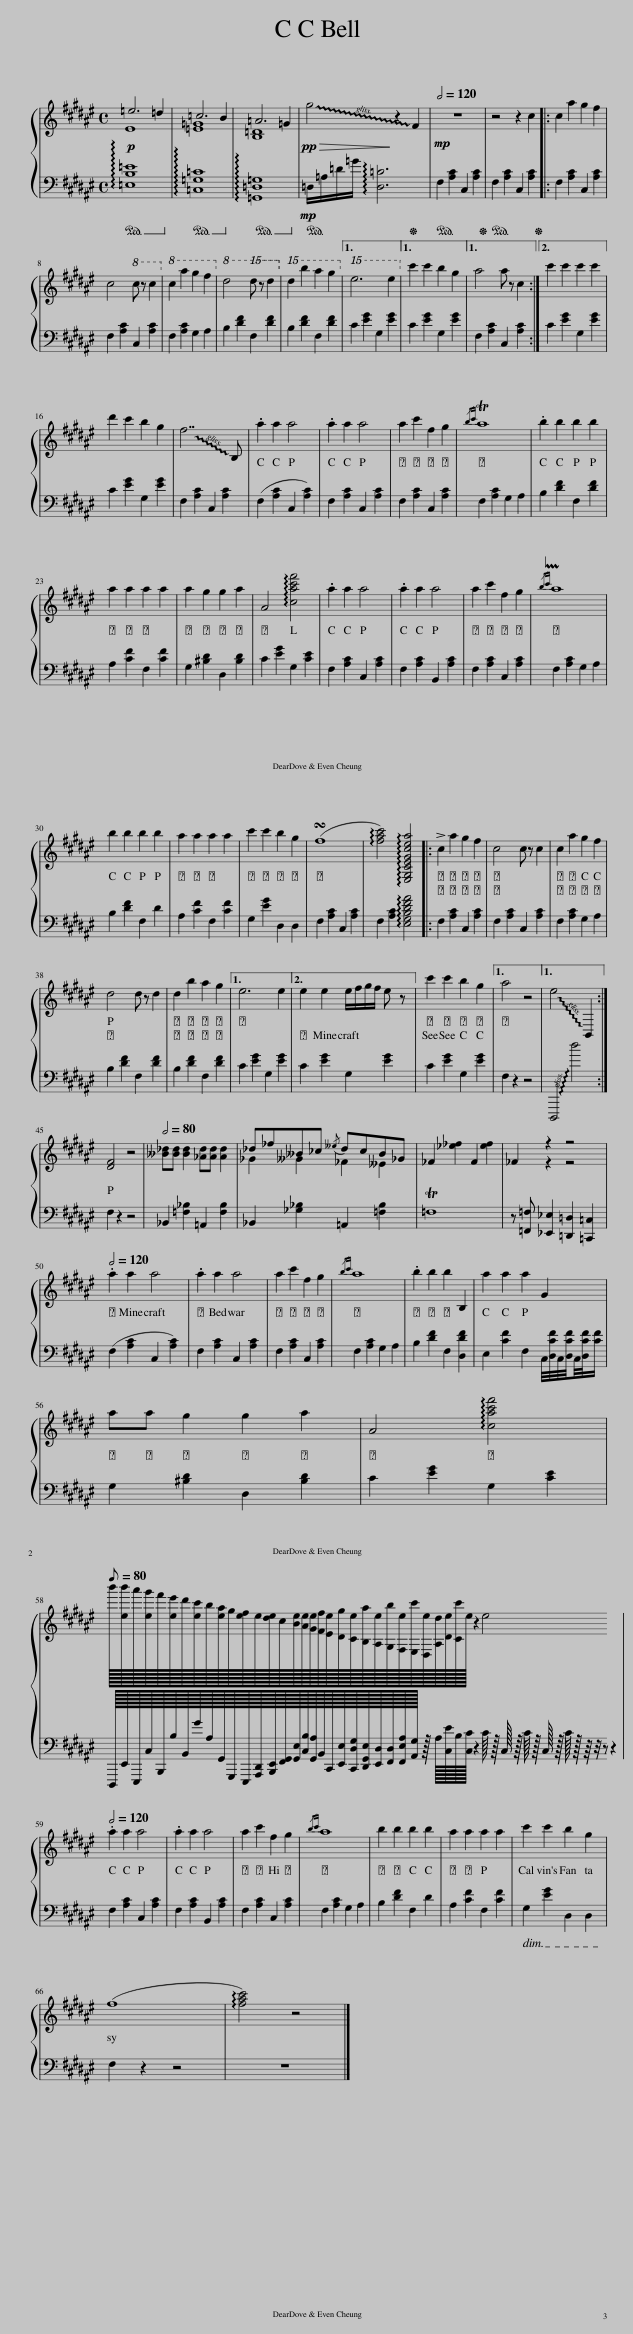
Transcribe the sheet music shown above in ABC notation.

X:1
%%score { ( 1 2 ) | 3 }
L:1/8
M:4/4
I:linebreak $
K:F#
V:1 treble
V:2 treble
V:3 bass
V:1
!p! E8 | [=E=G]8 | [B,=D]8 |!pp!!>(! !~(!g4!>)! z2 !~)!F2 |[Q:1/2=120]!mp! z8 | %5
 z4 z2 c2 |: c2 a2 g2 f2 |$ c4!8va(! c' z c'2!8va)! |!8va(! c'2 a'2 g'2 f'2!8va)! |!8va(! d'4!8va(! d'' z d''2!8va)!!8va)! | %10
!8va(! d''2 b''2 a''2 g''2!8va)! |1!8va(! e''6 e''2!8va)! ||1 c'2 c'2 b2 g2 ||1 a4 a z c2 :|2 c'2 c'2 c'2 c'2 ||$ %15
 d'2 c'2 b2 g2 | !~(!f7 !~)!B, | .a2 a2 a4 | .a2 a2 a4 | a2 c'2 f2 g2 | %20
{/bc'} Ta8 | .b2 b2 b2 b2 |$ a2 a2 a2 a2 | a2 g2 g2 a2 | A4 !arpeggio![cac'f']4 | %25
 .a2 a2 a4 | .a2 a2 a4 | a2 c'2 f2 g2 |{/bc'} Pa8 |$ b2 b2 b2 b2 | %30
 a2 a2 a2 a2 | c'2 c'2 b2 g2 | (!turn!f8 | !arpeggio![fac']4) !arpeggio![E,G,CEGcea]4 |: !>!c2 a2 g2 f2 | %35
 c4 c z c2 | c2 a2 g2 f2 |$ d4 d z d2 | d2 b2 a2 g2 |1 e6 e2 ||2 %40
 e2 e2 e/f/g/f/ e z || c'2 c'2 b2 g2 |1 a4 z4 ||1 !~(!e4 x2 !~)!B,,2 :|$ [DF]4 z4 | %45
[Q:1/2=80] [__B_d][Bd] [Bd]2 [_Ad][Ad] [Ad]2 | _d_f__B_c{/__e} dcB_G | _F2 [_e_f]2 F2 [ef]2 | _F2 z2 z4 |$[Q:1/2=120] .a2 a2 a4 | %50
 .a2 a2 a4 | a2 c'2 f2 g2 |{/bc'} a8 | .b2 b2 b2 B,2 | a2 a2 a2 G2 |$ %55
 aa g2 g2 a2 | A4 !arpeggio![cac'f']4 |$[Q:1/8=80] b'/16[eb']/16a'/16[eg']/16f'/16[ee']/16d'/16[ec']/16b/16[ea]/16g/16[ef]/16e/16[de]/16c/16[Be]/16[Ae]/16[Ge]/16[Ff]/16[Ee]/16[Dg]/16[Ce]/16[B,a]/16[A,e]/16[G,b]/16[F,e]/16[E,c']/16[D,e]/16[A,d]/16[De]/16[Cc']/16e/16 z2 e4 |$[Q:1/2=120] .a2 a2 a4 | .a2 a2 a4 | %60
 a2 c'2 f2 g2 |{/bc'} a8 | b2 b2 b2 b2 | a2 a2 a2 a2 | c'2 c'2 b2 g2 |$ %65
 (f8 | !arpeggio![fac']4) z4 |] %67
V:2
 =e6 =d2 | =c6 B2 | =A6 =G2 | x8 | x8 | %5
 x8 |: x8 |$ x4!8va(! x4!8va)! |!8va(! x8!8va)! |!8va(! x4!8va(! x4!8va)!!8va)! | %10
!8va(! x8!8va)! |1!8va(! x8!8va)! ||1 x8 ||1 x8 :|2 x8 ||$ %15
 x8 | x8 | x8 | x8 | x8 | %20
 x8 | x8 |$ x8 | x8 | x8 | %25
 x8 | x8 | x8 | x8 |$ x8 | %30
 x8 | x8 | x8 | x8 |: x8 | %35
 x8 | x8 |$ x8 | x8 |1 x8 ||2 %40
 x8 || x8 |1 x8 ||1 x8 :|$ x8 | %45
 x8 | _G2 __G2 _F2 __E2 | x8 | x2 z2 z4 |$ x8 | %50
 x8 | x8 | x8 | x8 | x8 |$ %55
 x8 | x8 |$ x8 |$ x8 | x8 | %60
 x8 | x8 | x8 | x8 | x8 |$ %65
 x8 | x8 |] %67
V:3
!ped! !arpeggio![=E,B,=E]8!ped-up! |!ped! !arpeggio![=C,=G,=C]8!ped-up! |!ped! !arpeggio![=G,,=D,=G,]8!ped-up! |!mp!!ped! =D,/=A,/=D/=G/ !arpeggio![D,=C]6!ped-up! |!ped! F,2 [A,C]2 C,2 [A,C]2!ped-up! | %5
!ped! F,2 [A,C]2 C,2 [A,C]2!ped-up! |: F,2 [A,C]2 C,2 [A,C]2 |$ F,2 [A,C]2 C,2 [A,C]2 | F,2 [A,C]2 G,2 A,2 | B,2 [DF]2 F,2 [DF]2 | %10
 B,2 [DF]2 F,2 [DF]2 |1 C2 [EG]2 G,2 [EG]2 ||1 C2 [EG]2 G,2 [EG]2 ||1 F,2 [A,C]2 C,2 [A,C]2 :|2 C2 [EG]2 G,2 [EG]2 ||$ %15
 C2 [EG]2 G,2 [EG]2 | F,2 [A,C]2 C,2 [A,C]2 | (F,2 [A,C]2 C,2 [A,C]2) | F,2 [A,C]2 C,2 [A,C]2 | F,2 [A,C]2 C,2 [A,C]2 | %20
 F,2 [A,C]2 G,2 A,2 | B,2 [DF]2 F,2 [DF]2 |$ A,2 [CF]2 F,2 [CF]2 | G,2 [^B,D]2 D,2 [B,D]2 | C2 [EG]2 G,2 [CE]2 | %25
 F,2 [A,C]2 C,2 [A,C]2 | F,2 [A,C]2 B,,2 [A,C]2 | F,2 [A,C]2 C,2 [A,C]2 | F,2 [A,C]2 G,2 A,2 |$ B,2 [DF]2 F,2 D2 | %30
 A,2 [CF]2 F,2 [CF]2 | G,2 [EG]2 D,2 D,2 | F,2 [A,C]2 C,2 [A,C]2 | F,2 [A,C]2 !arpeggio![E,G,B,DFA]4 |: F,2 [A,C]2 C,2 [A,C]2 | %35
 F,2 [A,C]2 C,2 [A,C]2 | F,2 [A,C]2 G,2 A,2 |$ B,2 [DF]2 F,2 [DF]2 | B,2 [DF]2 F,2 [DF]2 |1 C2 [EG]2 G,2 [EG]2 ||2 %40
 C2 [EG]2 G,2 [EG]2 || C2 [EG]2 G,2 [EG]2 |1 F,2 z2 z4 ||1 !~(!D,,,4 !~)!d4 :|$ F,2 z2 z4 | %45
 _B,,2 [=F,_B,]2 =A,,2 [F,B,]2 | _B,,2 [_G,_B,]2 =A,,2 [=F,B,]2 | T=F,8 | z [=F,,=F,] [_E,,_E,]2 [=D,,=D,]2 [=C,,=C,]2 |$ (F,2 [A,C]2 C,2 [A,C]2) | %50
 F,2 [A,C]2 C,2 [A,C]2 | F,2 [A,C]2 C,2 [A,C]2 | F,2 [A,C]2 G,2 A,2 | B,2 [DF]2 F,2 [D,DF]2 | E,2 [CF]2 F,2 C,/4[D,CF]/4C,/4[D,CF]/4C,/4[D,CF]/4[CF]/ |$ %55
 G,2 [^B,D]2 D,2 [B,D]2 | C2 [EG]2 G,2 [CE]2 |$ D,,,/16E,,/16E,,,/16C,/16B,,,/16B,/16B,,/16G/16A,/16G,,/16G,,,/16E,,,/16[A,,,D,,]/16[B,,,E,,]/16[F,,G,,]/16[G,,E,]/16[C,B,]/16[G,,A,]/16B,,/16C,,/16[E,,E,]/16[C,,D,G,]/16[D,,G,,E,]/16[E,,D,]/16[F,,D,]/16[F,,E,A,]/16[A,,G,]/16 z/16 A,/16[C,E]/16B,/16[C,C]/16 z2 C/16 z/16 C,/16 z/16 C/16 z/16 C,/16 z/16 C/16 z/16 z/8 z/4 z z2 |$ F,2 [A,C]2 C,2 [A,C]2 | F,2 [A,C]2 B,,2 [A,C]2 | %60
 F,2 [A,C]2 C,2 [A,C]2 | F,2 [A,C]2 G,2 A,2 | B,2 [DF]2 F,2 D2 | A,2 [CF]2 F,2 [CF]2 | G,2 [EG]2 D,2 D,2 |$ %65
 F,2 z2 z4 | z8 |] %67
